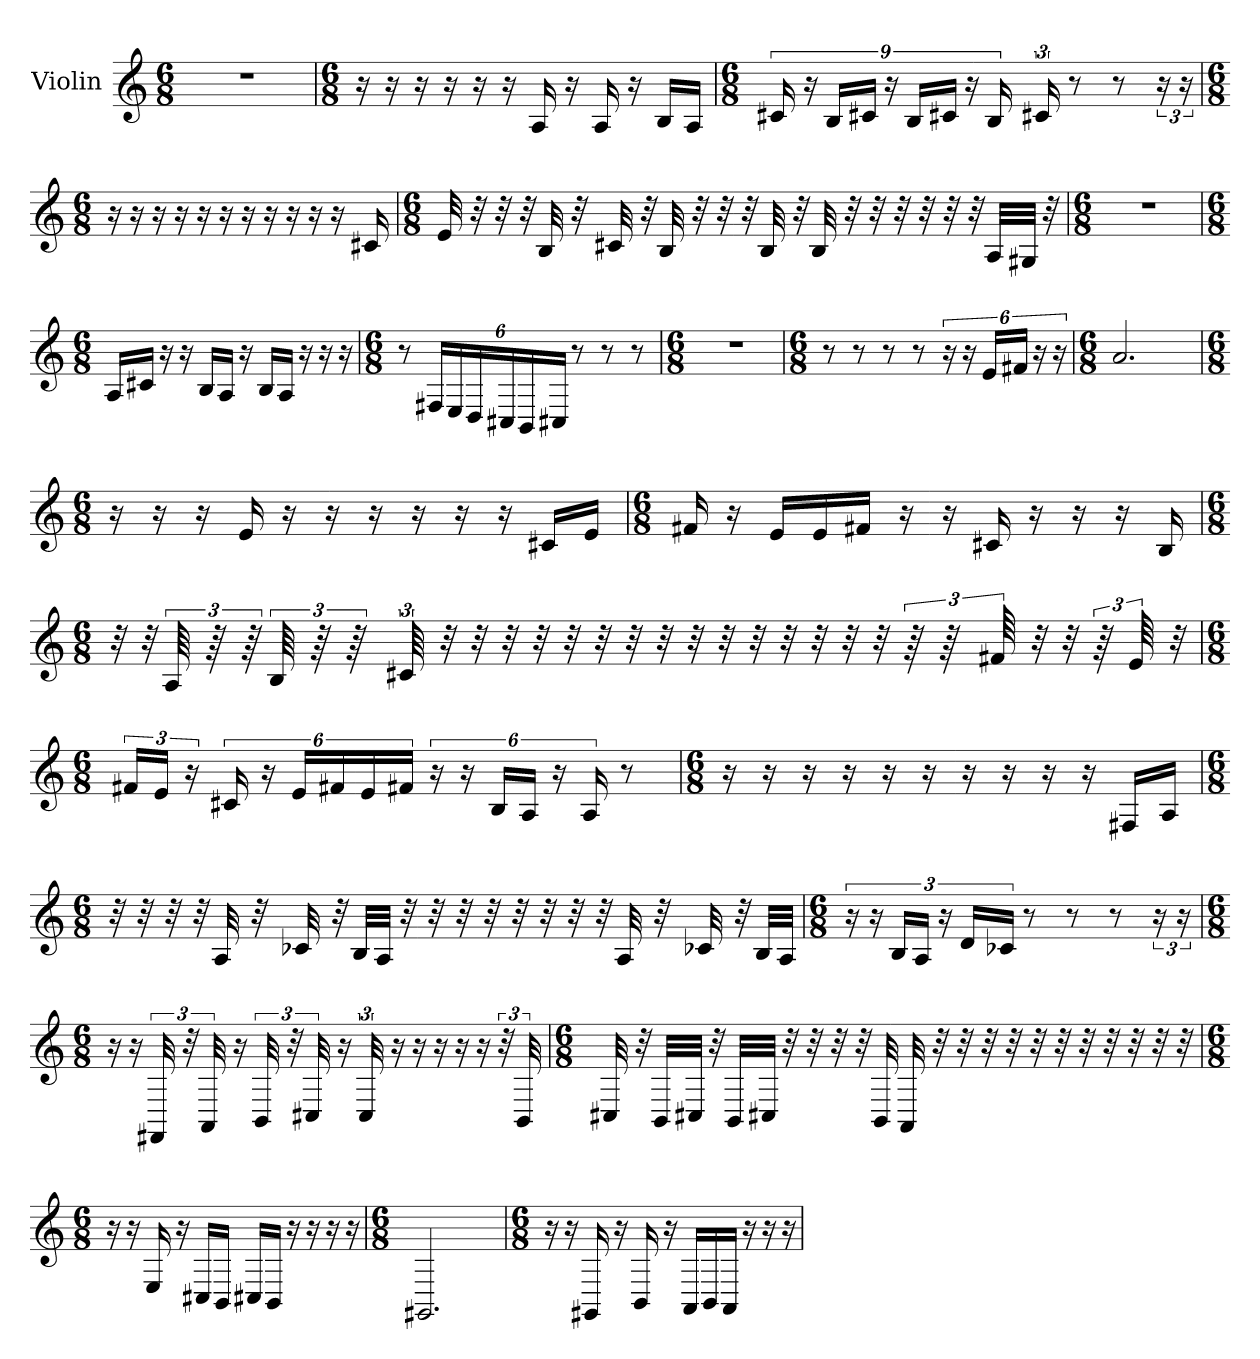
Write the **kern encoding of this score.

**kern
*part1
*staff1
*I"Violin
*I'Vln
*M6/8
=
2.r
=
*M6/8
16r
16r
16r
16r
16r
16r
16A
16r
16A
16r
16BLL
16AJJ
=
*M6/8
24c#X
24r
24BLL
24c#XJJ
24r
24BLL
24c#XJJ
24r
24B
24c#X
8r
8r
24r
24r
=
*M6/8
16r
16r
16r
16r
16r
16r
16r
16r
16r
16r
16r
16c#X
=
*M6/8
32e
32r
32r
32r
32B
32r
32c#X
32r
32B
32r
32r
32r
32B
32r
32B
32r
32r
32r
32r
32r
32r
32ALLL
32G#XJJJ
32r
=
*M6/8
2.r
=
*M6/8
16ALL
16c#XJJ
16r
16r
16BLL
16AJJ
16r
16BLL
16AJJ
16r
16r
16r
=
*M6/8
8r
24F#XLL
24E
24D
24C#X
24BB
24C#XJJ
8r
8r
8r
=
*M6/8
2.r
=
*M6/8
8r
8r
8r
8r
24r
24r
24eLL
24f#XJJ
24r
24r
=
*M6/8
2.a
=
*M6/8
16r
16r
16r
16e
16r
16r
16r
16r
16r
16r
16c#XLL
16eJJ
=
*M6/8
16f#X
16r
16eLL
16e
16f#XJJ
16r
16r
16c#X
16r
16r
16r
16B
=
*M6/8
32r
32r
96A
96r
96r
96B
96r
96r
96c#X
32r
32r
32r
32r
32r
32r
32r
32r
32r
32r
32r
32r
32r
32r
32r
96r
96r
96f#X
32r
32r
96r
96e
32r
=
*M6/8
24f#XLL
24eJJ
24r
24c#X
24r
24eLL
24f#X
24e
24f#XJJ
24r
24r
24BLL
24AJJ
24r
24A
8r
=
*M6/8
16r
16r
16r
16r
16r
16r
16r
16r
16r
16r
16F#XLL
16AJJ
=
*M6/8
32r
32r
32r
32r
32A
32r
32c-X
32r
32BLLL
32AJJJ
32r
32r
32r
32r
32r
32r
32r
32r
32A
32r
32c-X
32r
32BLLL
32AJJJ
=
*M6/8
24r
24r
24BLL
24AJJ
24r
24dLL
24c-XJJ
8r
8r
8r
24r
24r
=
*M6/8
16r
16r
48FF#X
48r
48AA
16r
48BB
48r
48C#X
16r
48C#
16r
16r
16r
16r
16r
48r
48BB
=
*M6/8
32C#X
32r
32BBLLL
32C#XJJJ
32r
32BBLLL
32C#XJJJ
32r
32r
32r
32r
32BB
32AA
32r
32r
32r
32r
32r
32r
32r
32r
32r
32r
32r
=
*M6/8
16r
16r
16E
16r
16C#XLL
16BBJJ
16C#XLL
16BBJJ
16r
16r
16r
16r
=
*M6/8
2.GG#X
=
*M6/8
16r
16r
16GG#X
16r
16BB
16r
16AALL
16BB
16AAJJ
16r
16r
16r
=
*-
